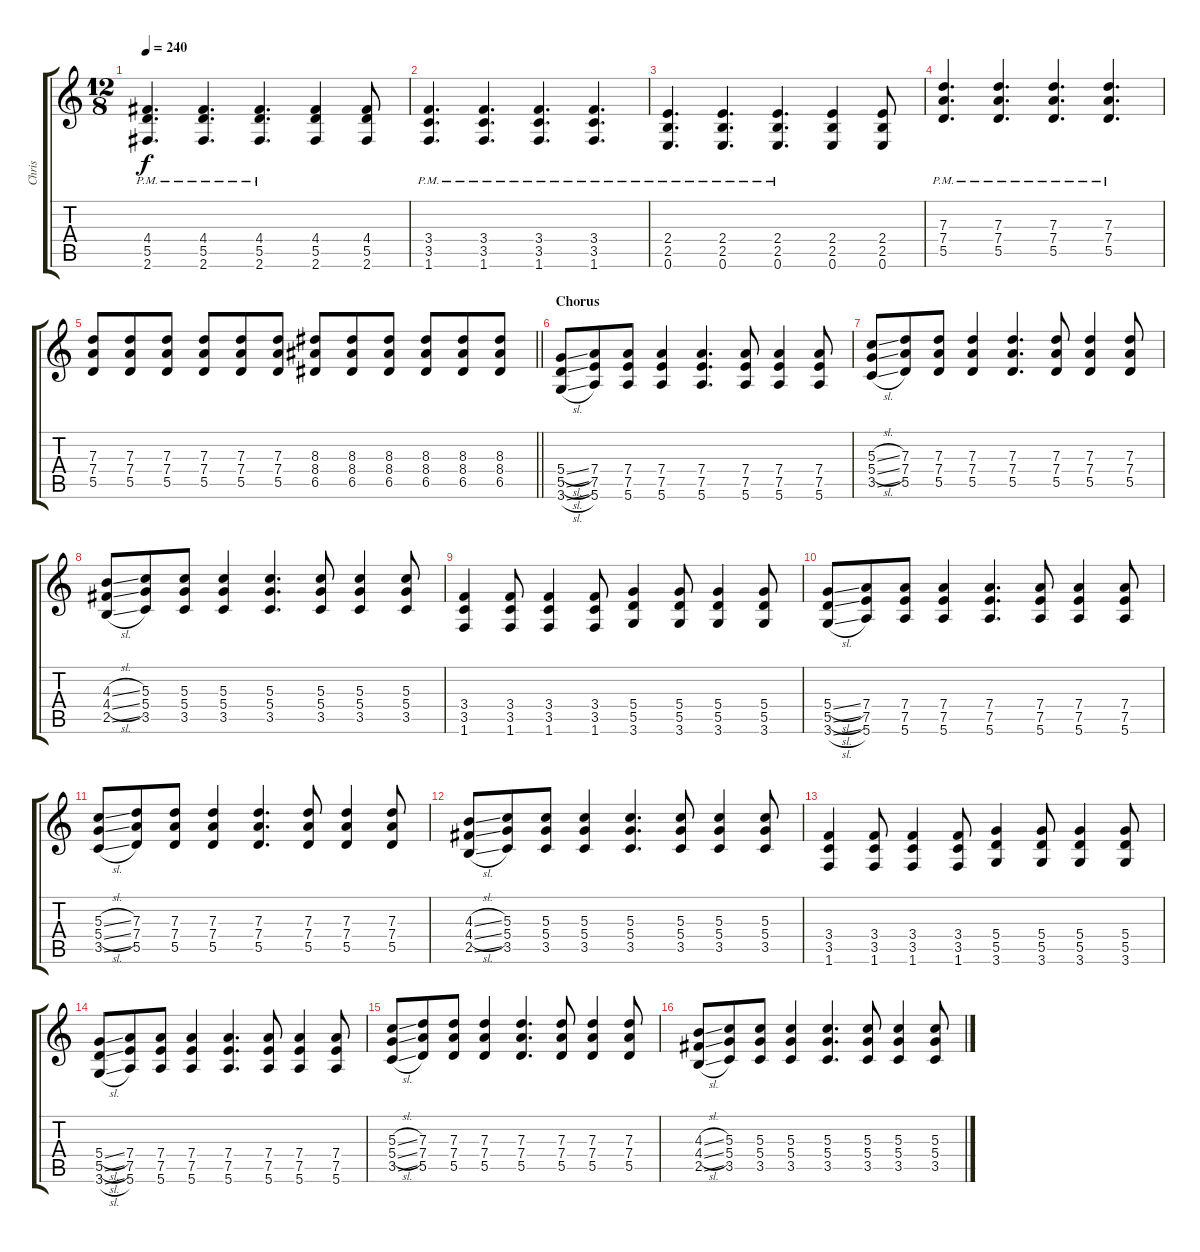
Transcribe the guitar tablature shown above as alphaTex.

\track ("Chris" "Chris") {instrument distortionguitar}
\staff {score tabs}
\tuning (E4 B3 G3 D3 A2 E2) {hide}
\ts (12 8)
\tempo 240
\clef g2
\ks c
(4.4{pm} 5.5{pm} 2.6{pm}).4{d dy f} (4.4{pm} 5.5{pm} 2.6{pm}).4{d} (4.4{pm} 5.5{pm} 2.6{pm}).4{d} (4.4 5.5 2.6).4 (4.4 5.5 2.6).8 |
(3.4{pm} 3.5{pm} 1.6{pm}).4{d} (3.4{pm} 3.5{pm} 1.6{pm}).4{d} (3.4{pm} 3.5{pm} 1.6{pm}).4{d} (3.4{pm} 3.5{pm} 1.6{pm}).4{d} |
(2.4{pm} 2.5{pm} 0.6{pm}).4{d} (2.4{pm} 2.5{pm} 0.6{pm}).4{d} (2.4{pm} 2.5{pm} 0.6{pm}).4{d} (2.4 2.5 0.6).4 (2.4 2.5 0.6).8 |
(7.3{pm} 7.4{pm} 5.5{pm}).4{d} (7.3{pm} 7.4{pm} 5.5{pm}).4{d} (7.3{pm} 7.4{pm} 5.5{pm}).4{d} (7.3{pm} 7.4{pm} 5.5{pm}).4{d} |
\barLineRight lightlight
(7.3 7.4 5.5).8 (7.3 7.4 5.5).8 (7.3 7.4 5.5).8 (7.3 7.4 5.5).8 (7.3 7.4 5.5).8 (7.3 7.4 5.5).8 (8.3 8.4 6.5).8 (8.3 8.4 6.5).8 (8.3 8.4 6.5).8 (8.3 8.4 6.5).8 (8.3 8.4 6.5).8 (8.3 8.4 6.5).8 |
\section ("" "Chorus")
(5.4{sl} 5.5{sl} 3.6{sl}).8 (7.4 7.5 5.6).8 (7.4 7.5 5.6).8 (7.4 7.5 5.6).4 (7.4 7.5 5.6).4{d} (7.4 7.5 5.6).8 (7.4 7.5 5.6).4 (7.4 7.5 5.6).8 |
(5.3{sl} 5.4{sl} 3.5{sl}).8 (7.3 7.4 5.5).8 (7.3 7.4 5.5).8 (7.3 7.4 5.5).4 (7.3 7.4 5.5).4{d} (7.3 7.4 5.5).8 (7.3 7.4 5.5).4 (7.3 7.4 5.5).8 |
(4.3{sl} 4.4{sl} 2.5{sl}).8 (5.3 5.4 3.5).8 (5.3 5.4 3.5).8 (5.3 5.4 3.5).4 (5.3 5.4 3.5).4{d} (5.3 5.4 3.5).8 (5.3 5.4 3.5).4 (5.3 5.4 3.5).8 |
(3.4 3.5 1.6).4 (3.4 3.5 1.6).8 (3.4 3.5 1.6).4 (3.4 3.5 1.6).8 (5.4 5.5 3.6).4 (5.4 5.5 3.6).8 (5.4 5.5 3.6).4 (5.4 5.5 3.6).8 |
(5.4{sl} 5.5{sl} 3.6{sl}).8 (7.4 7.5 5.6).8 (7.4 7.5 5.6).8 (7.4 7.5 5.6).4 (7.4 7.5 5.6).4{d} (7.4 7.5 5.6).8 (7.4 7.5 5.6).4 (7.4 7.5 5.6).8 |
(5.3{sl} 5.4{sl} 3.5{sl}).8 (7.3 7.4 5.5).8 (7.3 7.4 5.5).8 (7.3 7.4 5.5).4 (7.3 7.4 5.5).4{d} (7.3 7.4 5.5).8 (7.3 7.4 5.5).4 (7.3 7.4 5.5).8 |
(4.3{sl} 4.4{sl} 2.5{sl}).8 (5.3 5.4 3.5).8 (5.3 5.4 3.5).8 (5.3 5.4 3.5).4 (5.3 5.4 3.5).4{d} (5.3 5.4 3.5).8 (5.3 5.4 3.5).4 (5.3 5.4 3.5).8 |
(3.4 3.5 1.6).4 (3.4 3.5 1.6).8 (3.4 3.5 1.6).4 (3.4 3.5 1.6).8 (5.4 5.5 3.6).4 (5.4 5.5 3.6).8 (5.4 5.5 3.6).4 (5.4 5.5 3.6).8 |
(5.4{sl} 5.5{sl} 3.6{sl}).8 (7.4 7.5 5.6).8 (7.4 7.5 5.6).8 (7.4 7.5 5.6).4 (7.4 7.5 5.6).4{d} (7.4 7.5 5.6).8 (7.4 7.5 5.6).4 (7.4 7.5 5.6).8 |
(5.3{sl} 5.4{sl} 3.5{sl}).8 (7.3 7.4 5.5).8 (7.3 7.4 5.5).8 (7.3 7.4 5.5).4 (7.3 7.4 5.5).4{d} (7.3 7.4 5.5).8 (7.3 7.4 5.5).4 (7.3 7.4 5.5).8 |
(4.3{sl} 4.4{sl} 2.5{sl}).8 (5.3 5.4 3.5).8 (5.3 5.4 3.5).8 (5.3 5.4 3.5).4 (5.3 5.4 3.5).4{d} (5.3 5.4 3.5).8 (5.3 5.4 3.5).4 (5.3 5.4 3.5).8
